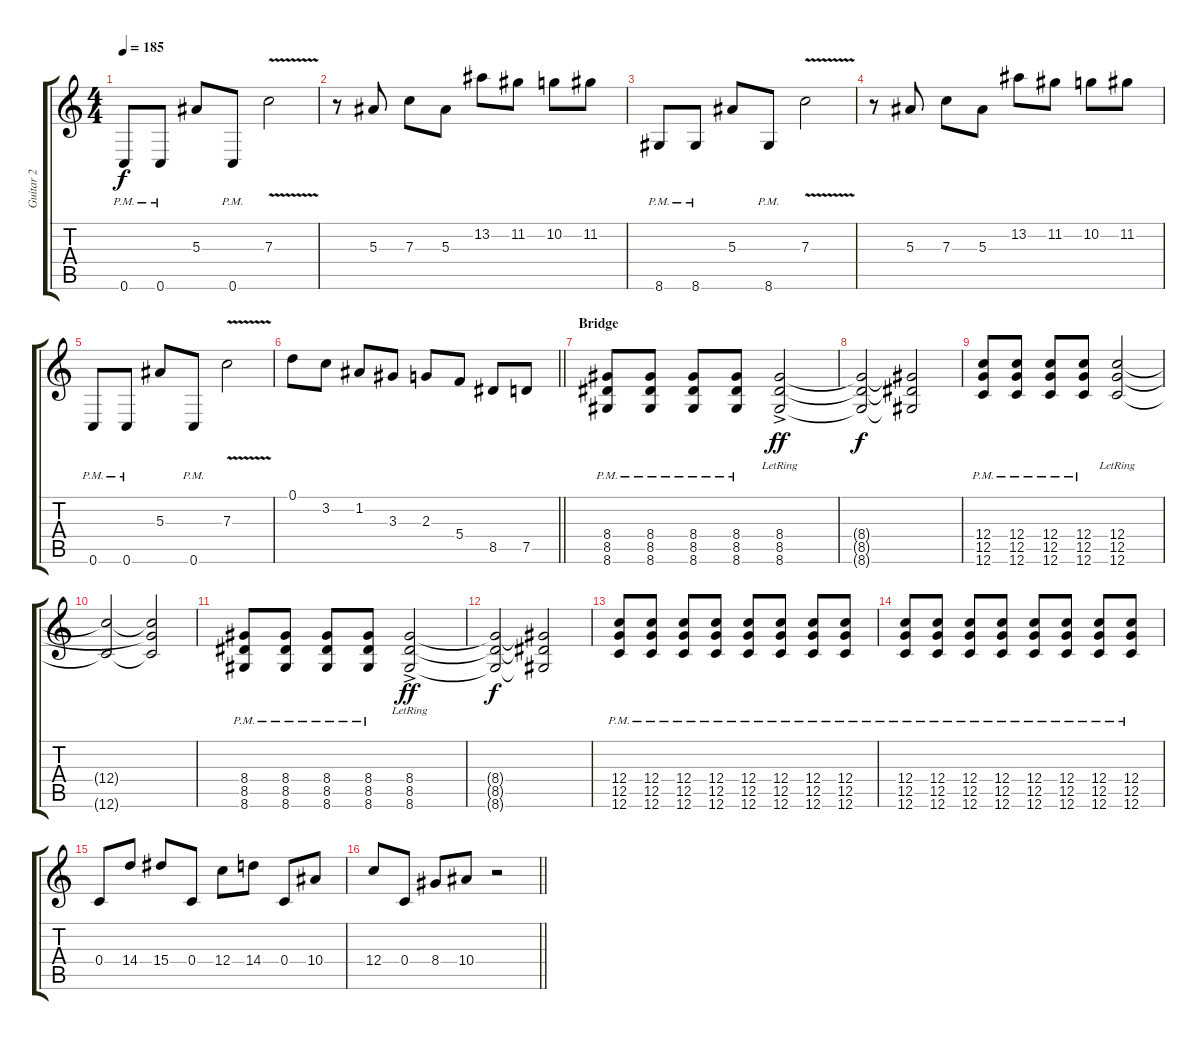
\track ("Guitar 2" "Guitar 2") {instrument distortionguitar}
\staff {score tabs}
\tuning (D4 A3 F3 C3 G2 C2) {hide}
\ts (4 4)
\tempo 185
\clef g2
\ks c
0.6{pm}.8{dy f} 0.6{pm}.8 5.3.8 0.6{pm}.8 7.3{v}.2 |
r.8 5.3.8 7.3.8 5.3.8 13.2.8 11.2.8 10.2.8 11.2.8 |
8.6{pm}.8 8.6{pm}.8 5.3.8 8.6{pm}.8 7.3{v}.2 |
r.8 5.3.8 7.3.8 5.3.8 13.2.8 11.2.8 10.2.8 11.2.8 |
0.6{pm}.8 0.6{pm}.8 5.3.8 0.6{pm}.8 7.3{v}.2 |
\barLineRight lightlight
0.1.8 3.2.8 1.2.8 3.3.8 2.3.8 5.4.8 8.5.8 7.5.8 |
\section ("" "Bridge")
(8.4{pm} 8.5{pm} 8.6{pm}).8 (8.4{pm} 8.5{pm} 8.6{pm}).8 (8.4{pm} 8.5{pm} 8.6{pm}).8 (8.4{pm} 8.5{pm} 8.6{pm}).8 (8.4{ac} 8.5{ac lr} 8.6{ac}).2{dy ff} |
(8.4{t} 8.5{t} 8.6{t}).2{dy f} (8.4{t} 8.5{t} 8.6{t}).2 |
(12.4{pm} 12.5{pm} 12.6{pm}).8 (12.4{pm} 12.5{pm} 12.6{pm}).8 (12.4{pm} 12.5{pm} 12.6{pm}).8 (12.4{pm} 12.5{pm} 12.6{pm}).8 (12.4{lr} 12.5 12.6).2 |
(12.4{t} 12.6{t}).2 (12.4{t} 12.5{t} 12.6{t}).2 |
(8.4{pm} 8.5{pm} 8.6{pm}).8 (8.4{pm} 8.5{pm} 8.6{pm}).8 (8.4{pm} 8.5{pm} 8.6{pm}).8 (8.4{pm} 8.5{pm} 8.6{pm}).8 (8.4{ac} 8.5{ac lr} 8.6{ac}).2{dy ff} |
(8.4{t} 8.5{t} 8.6{t}).2{dy f} (8.4{t} 8.5{t} 8.6{t}).2 |
(12.4{pm} 12.5{pm} 12.6{pm}).8 (12.4{pm} 12.5{pm} 12.6{pm}).8 (12.4{pm} 12.5{pm} 12.6{pm}).8 (12.4{pm} 12.5{pm} 12.6{pm}).8 (12.4{pm} 12.5{pm} 12.6{pm}).8 (12.4{pm} 12.5{pm} 12.6{pm}).8 (12.4{pm} 12.5{pm} 12.6{pm}).8 (12.4{pm} 12.5{pm} 12.6{pm}).8 |
(12.4{pm} 12.5{pm} 12.6{pm}).8 (12.4{pm} 12.5{pm} 12.6{pm}).8 (12.4{pm} 12.5{pm} 12.6{pm}).8 (12.4{pm} 12.5{pm} 12.6{pm}).8 (12.4{pm} 12.5{pm} 12.6{pm}).8 (12.4{pm} 12.5{pm} 12.6{pm}).8 (12.4{pm} 12.5{pm} 12.6{pm}).8 (12.4{pm} 12.5{pm} 12.6{pm}).8 |
0.4.8 14.4.8 15.4.8 0.4.8 12.4.8 14.4.8 0.4.8 10.4.8 |
\barLineRight lightlight
12.4.8 0.4.8 8.4.8 10.4.8 r.2
